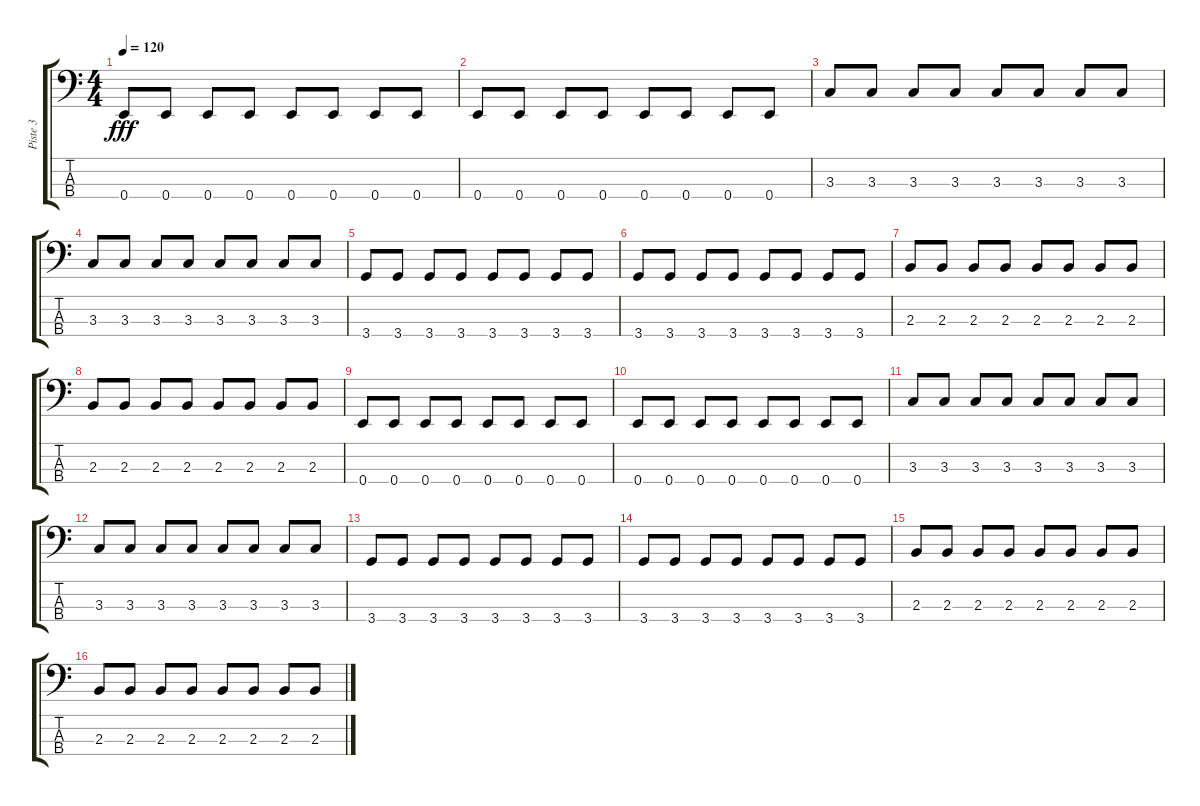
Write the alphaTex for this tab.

\track ("Piste 3" "Piste 3") {instrument electricbassfinger}
\staff {score tabs}
\tuning (G2 D2 A1 E1) {hide}
\ts (4 4)
\tempo 120
\clef f4
\ks c
0.4.8{dy fff} 0.4.8 0.4.8 0.4.8 0.4.8 0.4.8 0.4.8 0.4.8 |
0.4.8 0.4.8 0.4.8 0.4.8 0.4.8 0.4.8 0.4.8 0.4.8 |
3.3.8 3.3.8 3.3.8 3.3.8 3.3.8 3.3.8 3.3.8 3.3.8 |
3.3.8 3.3.8 3.3.8 3.3.8 3.3.8 3.3.8 3.3.8 3.3.8 |
3.4.8 3.4.8 3.4.8 3.4.8 3.4.8 3.4.8 3.4.8 3.4.8 |
3.4.8 3.4.8 3.4.8 3.4.8 3.4.8 3.4.8 3.4.8 3.4.8 |
2.3.8 2.3.8 2.3.8 2.3.8 2.3.8 2.3.8 2.3.8 2.3.8 |
2.3.8 2.3.8 2.3.8 2.3.8 2.3.8 2.3.8 2.3.8 2.3.8 |
0.4.8 0.4.8 0.4.8 0.4.8 0.4.8 0.4.8 0.4.8 0.4.8 |
0.4.8 0.4.8 0.4.8 0.4.8 0.4.8 0.4.8 0.4.8 0.4.8 |
3.3.8 3.3.8 3.3.8 3.3.8 3.3.8 3.3.8 3.3.8 3.3.8 |
3.3.8 3.3.8 3.3.8 3.3.8 3.3.8 3.3.8 3.3.8 3.3.8 |
3.4.8 3.4.8 3.4.8 3.4.8 3.4.8 3.4.8 3.4.8 3.4.8 |
3.4.8 3.4.8 3.4.8 3.4.8 3.4.8 3.4.8 3.4.8 3.4.8 |
2.3.8 2.3.8 2.3.8 2.3.8 2.3.8 2.3.8 2.3.8 2.3.8 |
2.3.8 2.3.8 2.3.8 2.3.8 2.3.8 2.3.8 2.3.8 2.3.8
